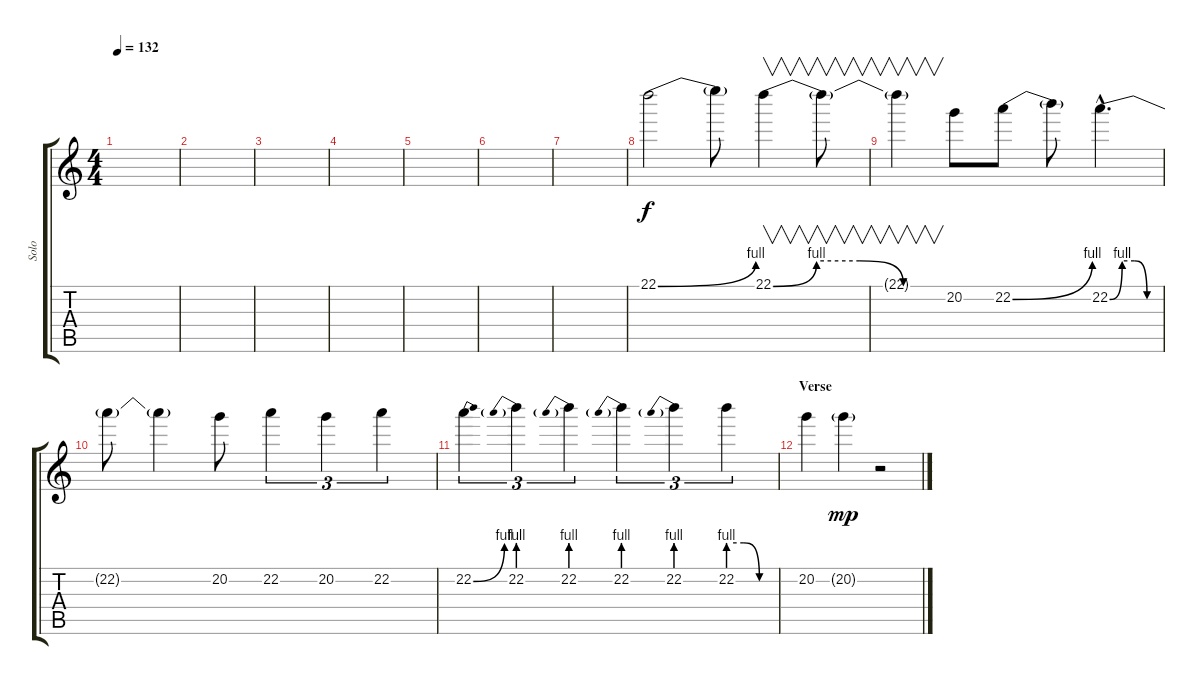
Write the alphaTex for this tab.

\track ("Solo" "Solo") {instrument distortionguitar}
\staff {score tabs}
\tuning (E4 B3 G3 D3 A2 D2) {hide}
\ts (4 4)
\tempo 132
\clef g2
\ks c
|
|
|
|
|
|
|
22.1{be (bend 0 0 60 4)}.2{dy f volume 16} 22.1{t}.8 22.1{be (custom 0 0 15 4 30 4 45 0 60 0)}.4{v} 22.1{t}.8{v} |
22.1{t}.4{v} 20.2.8 22.2{be (bend 0 0 60 4)}.8 22.2{t}.8 22.2{be (custom 0 0 15 4 30 4 45 0 60 0) hac}.4{d} |
22.2{t}.8 22.2{t}.4 20.2.8 22.2.4{tu (3 2)} 20.2.4{tu (3 2)} 22.2.4{tu (3 2)} |
22.2{be (bend 0 0 60 4)}.4{tu (3 2)} 22.2{be (prebend 0 4 60 4)}.4{tu (3 2)} 22.2{be (prebend 0 4 60 4)}.4{tu (3 2)} 22.2{be (prebend 0 4 60 4)}.4{tu (3 2)} 22.2{be (prebend 0 4 60 4)}.4{tu (3 2)} 22.2{be (custom 0 4 20 4 40 0 60 0)}.4{tu (3 2)} |
\section ("" "Verse")
20.2.4 20.2{g}.4{dy mp} r.2
